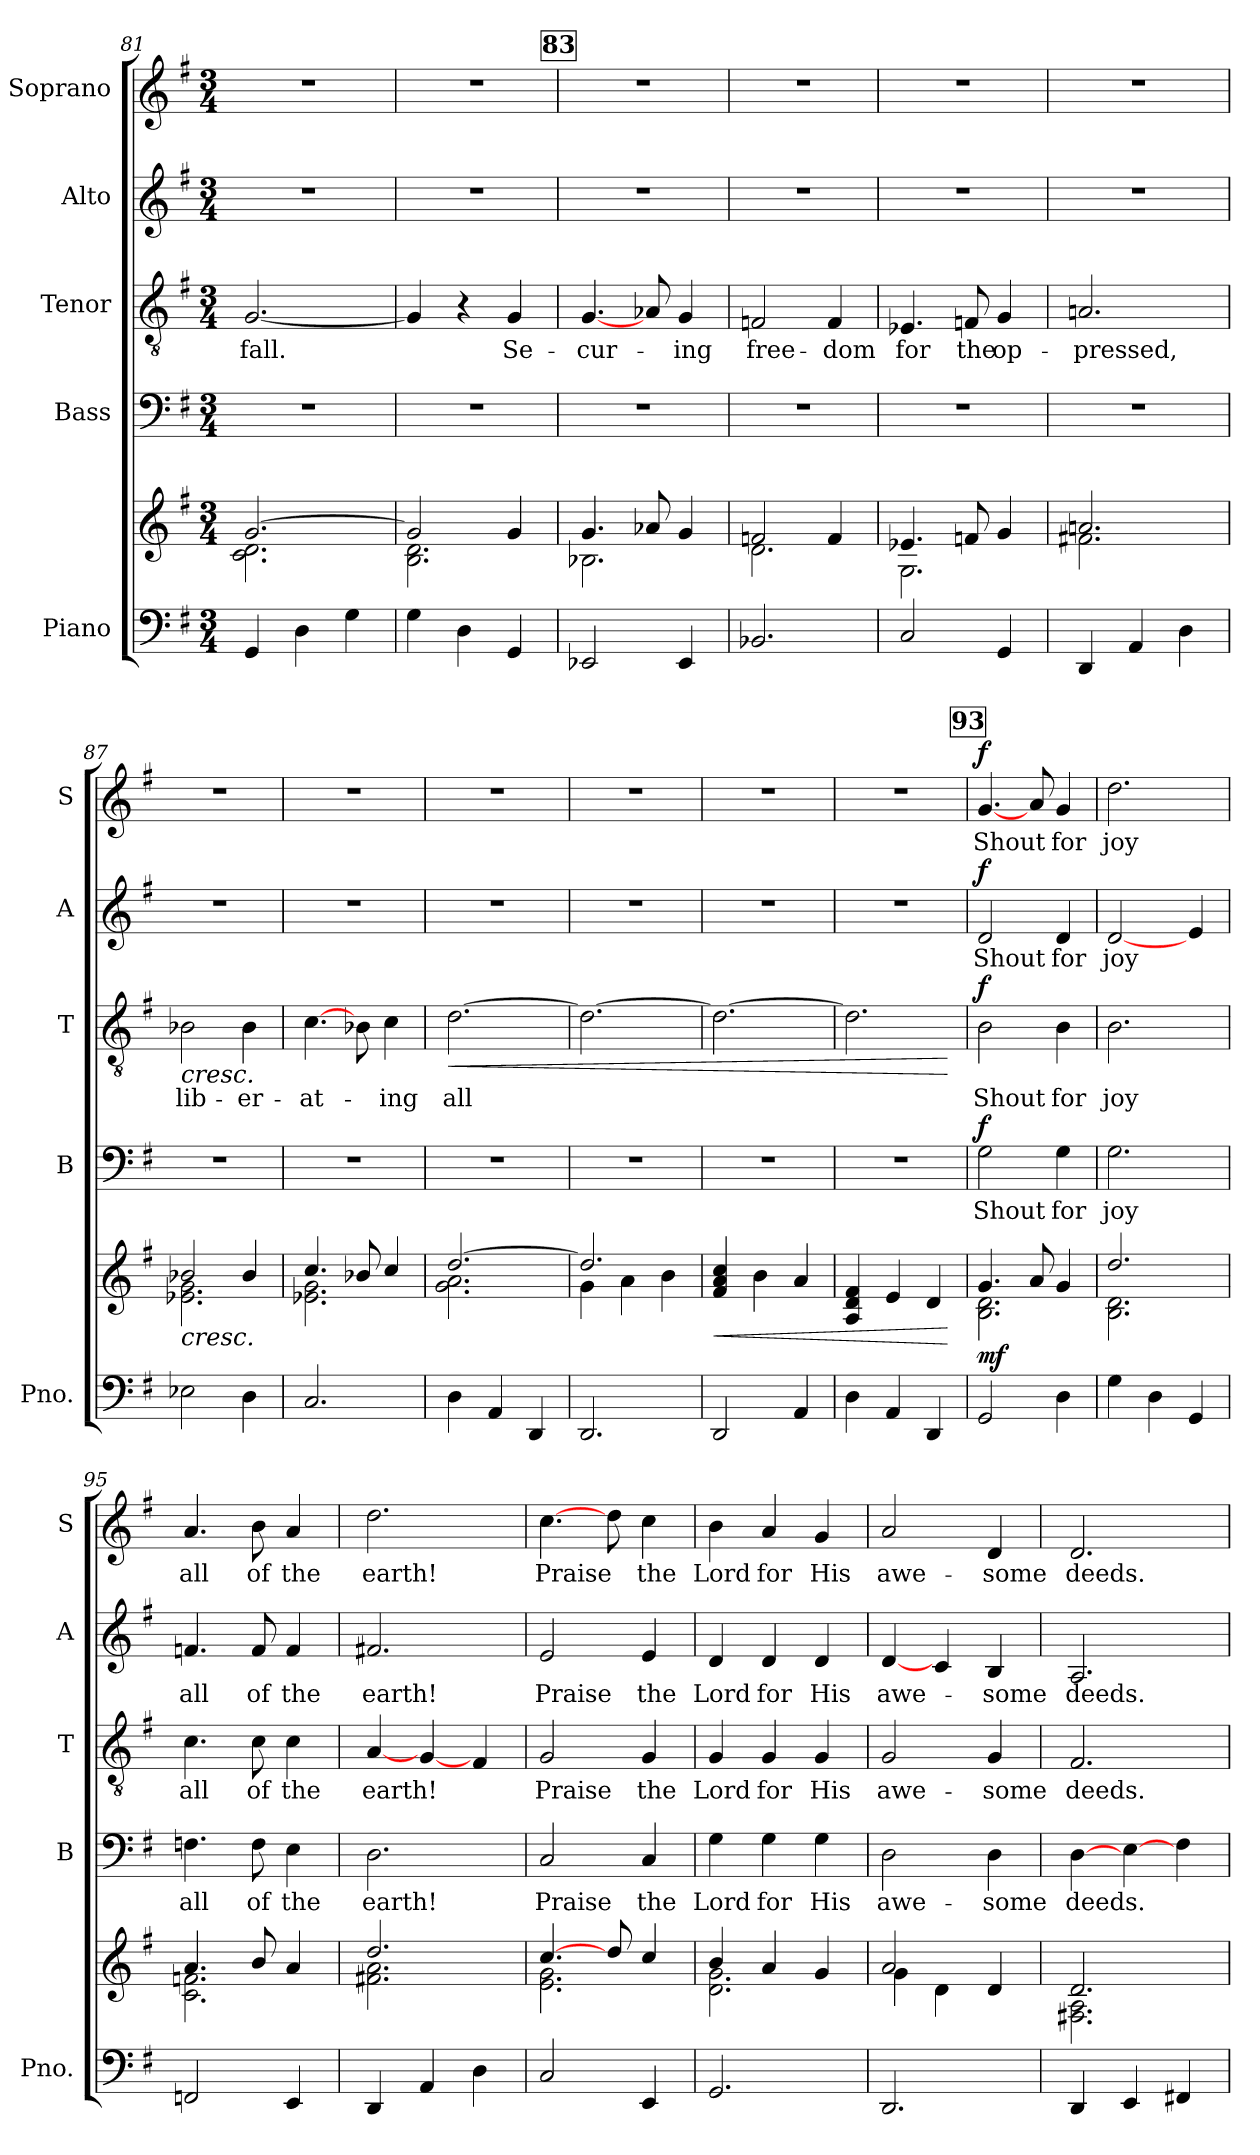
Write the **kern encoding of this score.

**kern	**kern	**dynam	**kern	**text	**dynam	**kern	**text	**dynam	**kern	**text	**dynam	**kern	**text	**dynam
*part5	*part5	*part5	*part4	*part4	*part4	*part3	*part3	*part3	*part2	*part2	*part2	*part1	*part1	*part1
*staff6	*staff5	*staff5/6	*staff4	*staff4	*staff4	*staff3	*staff3	*staff3	*staff2	*staff2	*staff2	*staff1	*staff1	*staff1
*I"Piano	*	*	*I"Bass	*	*	*I"Tenor	*	*	*I"Alto	*	*	*I"Soprano	*	*
*I'Pno.	*	*	*I'B	*	*	*I'T	*	*	*I'A	*	*	*I'S	*	*
*clefF4	*clefG2	*	*clefF4	*	*	*clefGv2	*	*	*clefG2	*	*	*clefG2	*	*
*k[f#]	*k[f#]	*	*k[f#]	*	*	*k[f#]	*	*	*k[f#]	*	*	*k[f#]	*	*
*G:	*G:	*	*G:	*	*	*G:	*	*	*G:	*	*	*G:	*	*
*M3/4	*M3/4	*	*M3/4	*	*	*M3/4	*	*	*M3/4	*	*	*M3/4	*	*
=81	=81	=81	=81	=81	=81	=81	=81	=81	=81	=81	=81	=81	=81	=81
*	*^	*	*	*	*	*	*	*	*	*	*	*	*	*
4GG/	[>2.g/	2.c\ 2.d\	.	2.r	.	.	[2.G/	fall.	.	2.r	.	.	2.r	.	.
4D\	.	.	.	.	.	.	.	.	.	.	.	.	.	.	.
4G\	.	.	.	.	.	.	.	.	.	.	.	.	.	.	.
=82	=82	=82	=82	=82	=82	=82	=82	=82	=82	=82	=82	=82	=82	=82	=82
4G\	2g/]	2.B\ 2.d\	.	2.r	.	.	4G/]	.	.	2.r	.	.	2.r	.	.
4D\	.	.	.	.	.	.	4r	.	.	.	.	.	.	.	.
4GG/	4g/	.	.	.	.	.	4G/	Se-	.	.	.	.	.	.	.
!!LO:REH:place=s1:a:B:fs=11.7:t=83
=83	=83	=83	=83	=83	=83	=83	=83	=83	=83	=83	=83	=83	=83	=83	=83
2EE-X/	4.g/	2.B-X\	.	2.r	.	.	[4.G/	-cur-	.	2.r	.	.	2.r	.	.
.	8a-X/	.	.	.	.	.	8A-X/	.	.	.	.	.	.	.	.
4EE-/	4g/	.	.	.	.	.	4G/	-ing	.	.	.	.	.	.	.
=84	=84	=84	=84	=84	=84	=84	=84	=84	=84	=84	=84	=84	=84	=84	=84
2.BB-X/	2fn/	2.d\	.	2.r	.	.	2Fn/	free-	.	2.r	.	.	2.r	.	.
.	4f/	.	.	.	.	.	4F/	-dom	.	.	.	.	.	.	.
!!LO:LB:g=z
=85	=85	=85	=85	=85	=85	=85	=85	=85	=85	=85	=85	=85	=85	=85	=85
2C/	4.e-X/	2.G\	.	2.r	.	.	4.E-X/	for	.	2.r	.	.	2.r	.	.
.	8fn/	.	.	.	.	.	8Fn/	the	.	.	.	.	.	.	.
4GG/	4g/	.	.	.	.	.	4G/	op-	.	.	.	.	.	.	.
=86	=86	=86	=86	=86	=86	=86	=86	=86	=86	=86	=86	=86	=86	=86	=86
4DD/	2.an/	2.f#X\	.	2.r	.	.	2.An/	-pressed,	.	2.r	.	.	2.r	.	.
4AA/	.	.	.	.	.	.	.	.	.	.	.	.	.	.	.
4D\	.	.	.	.	.	.	.	.	.	.	.	.	.	.	.
=87	=87	=87	=87	=87	=87	=87	=87	=87	=87	=87	=87	=87	=87	=87	=87
!	!	!	!	!	!	!	!LO:TX:b:i:t=cresc.	!	!	!	!	!	!	!	!
!	!LO:TX:b:i:t=cresc.	!	!	!	!	!	!	!	!	!	!	!	!	!	!
2E-X\	2b-X/	2.e-X\ 2.g\	.	2.r	.	.	2B-X\	lib-	.	2.r	.	.	2.r	.	.
4D\	4b-/	.	.	.	.	.	4B-\	-er-	.	.	.	.	.	.	.
=88	=88	=88	=88	=88	=88	=88	=88	=88	=88	=88	=88	=88	=88	=88	=88
2.C/	4.cc/	2.e-X\ 2.g\	.	2.r	.	.	[4.c\	-at-	.	2.r	.	.	2.r	.	.
.	8b-X/	.	.	.	.	.	8B-X\	.	.	.	.	.	.	.	.
.	4cc/	.	.	.	.	.	4c\	-ing	.	.	.	.	.	.	.
=89	=89	=89	=89	=89	=89	=89	=89	=89	=89	=89	=89	=89	=89	=89	=89
!	!	!	!	!	!	!	!	!	!LO:HP:b	!	!	!	!	!	!
4D\	[>2.dd/	2.g\ 2.a\	.	2.r	.	.	[2.d\	all	<	2.r	.	.	2.r	.	.
4AA/	.	.	.	.	.	.	.	.	.	.	.	.	.	.	.
4DD/	.	.	.	.	.	.	.	.	.	.	.	.	.	.	.
=90	=90	=90	=90	=90	=90	=90	=90	=90	=90	=90	=90	=90	=90	=90	=90
2.DD/	2.dd/]	4g\	.	2.r	.	.	2.d\_	.	.	2.r	.	.	2.r	.	.
.	.	4a\	.	.	.	.	.	.	.	.	.	.	.	.	.
.	.	4b\	.	.	.	.	.	.	.	.	.	.	.	.	.
!!LO:PB:g=z
=91	=91	=91	=91	=91	=91	=91	=91	=91	=91	=91	=91	=91	=91	=91	=91
!	!	!	!LO:HP:b	!	!	!	!	!	!	!	!	!	!	!	!
*	*v	*v	*	*	*	*	*	*	*	*	*	*	*	*	*
2DD/	4f#/ 4a/ 4cc/	<	2.r	.	.	2.d\_	.	.	2.r	.	.	2.r	.	.
.	4b\	.	.	.	.	.	.	.	.	.	.	.	.	.
4AA/	4a/	.	.	.	.	.	.	.	.	.	.	.	.	.
=92	=92	=92	=92	=92	=92	=92	=92	=92	=92	=92	=92	=92	=92	=92
4D\	4A/ 4d/ 4f#/	.	2.r	.	.	2.d\]	.	.	2.r	.	.	2.r	.	.
4AA/	4e/	.	.	.	.	.	.	.	.	.	.	.	.	.
4DD/	4d/	.	.	.	.	.	.	.	.	.	.	.	.	.
.	.	[	.	.	.	.	.	[	.	.	.	.	.	.
!!LO:REH:place=s1:a:B:fs=11.7:t=93
=93	=93	=93	=93	=93	=93	=93	=93	=93	=93	=93	=93	=93	=93	=93
*	*^	*	*	*	*	*	*	*	*	*	*	*	*	*
!	!	!	!LO:DY:a=2	!	!	!LO:DY:b	!	!	!LO:DY:b	!	!	!LO:DY:b	!	!	!LO:DY:b
2GG/	4.g/	2.B\ 2.d\	mf	2G\	Shout	f	2B\	Shout	f	2d/	Shout	f	[4.g/	Shout	f
.	8a/	.	.	.	.	.	.	.	.	.	.	.	8a/	.	.
4D\	4g/	.	.	4G\	for	.	4B\	for	.	4d/	for	.	4g/	for	.
=94	=94	=94	=94	=94	=94	=94	=94	=94	=94	=94	=94	=94	=94	=94	=94
4G\	2.dd/	2.B\ 2.d\	.	2.G\	joy	.	2.B\	joy	.	[2d/	joy	.	2.dd\	joy	.
4D\	.	.	.	.	.	.	.	.	.	.	.	.	.	.	.
4GG/	.	.	.	.	.	.	.	.	.	4e/	.	.	.	.	.
=95	=95	=95	=95	=95	=95	=95	=95	=95	=95	=95	=95	=95	=95	=95	=95
2FFn/	4.a/	2.c\ 2.fn\	.	4.Fn\	all	.	4.c\	all	.	4.fn/	all	.	4.a/	all	.
.	8b/	.	.	8F\	of	.	8c\	of	.	8f/	of	.	8b\	of	.
4EE/	4a/	.	.	4E\	the	.	4c\	the	.	4f/	the	.	4a/	the	.
=96	=96	=96	=96	=96	=96	=96	=96	=96	=96	=96	=96	=96	=96	=96	=96
4DD/	2.dd/	2.f#X\ 2.a\	.	2.D\	earth!	.	[4A/	earth!	.	2.f#X/	earth!	.	2.dd\	earth!	.
4AA/	.	.	.	.	.	.	[4G/	.	.	.	.	.	.	.	.
4D\	.	.	.	.	.	.	4F#/	.	.	.	.	.	.	.	.
=97	=97	=97	=97	=97	=97	=97	=97	=97	=97	=97	=97	=97	=97	=97	=97
2C/	[>4.cc/	2.e\ 2.g\	.	2C/	Praise	.	2G/	Praise	.	2e/	Praise	.	[4.cc\	Praise	.
.	8dd/	.	.	.	.	.	.	.	.	.	.	.	8dd\	.	.
4EE/	4cc/	.	.	4C/	the	.	4G/	the	.	4e/	the	.	4cc\	the	.
!!LO:LB:g=z
=98	=98	=98	=98	=98	=98	=98	=98	=98	=98	=98	=98	=98	=98	=98	=98
2.GG/	4b/	2.d\ 2.g\	.	4G\	Lord	.	4G/	Lord	.	4d/	Lord	.	4b\	Lord	.
.	4a/	.	.	4G\	for	.	4G/	for	.	4d/	for	.	4a/	for	.
.	4g/	.	.	4G\	His	.	4G/	His	.	4d/	His	.	4g/	His	.
=99	=99	=99	=99	=99	=99	=99	=99	=99	=99	=99	=99	=99	=99	=99	=99
2.DD/	2a/	4g\	.	2D\	awe-	.	2G/	awe-	.	[4d/	awe-	.	2a/	awe-	.
.	.	4d\	.	.	.	.	.	.	.	4c/	.	.	.	.	.
.	4d/	4ryy	.	4D\	-some	.	4G/	-some	.	4B/	-some	.	4d/	-some	.
=100	=100	=100	=100	=100	=100	=100	=100	=100	=100	=100	=100	=100	=100	=100	=100
4DD/	2.d/	2.F#X\ 2.A\	.	[4D\	deeds.	.	2.F#/	deeds.	.	2.A/	deeds.	.	2.d/	deeds.	.
4EE/	.	.	.	[4E\	.	.	.	.	.	.	.	.	.	.	.
4FF#X/	.	.	.	4F#\	.	.	.	.	.	.	.	.	.	.	.
*	*v	*v	*	*	*	*	*	*	*	*	*	*	*	*	*
=	=	=	=	=	=	=	=	=	=	=	=	=	=	=
*-	*-	*-	*-	*-	*-	*-	*-	*-	*-	*-	*-	*-	*-	*-
